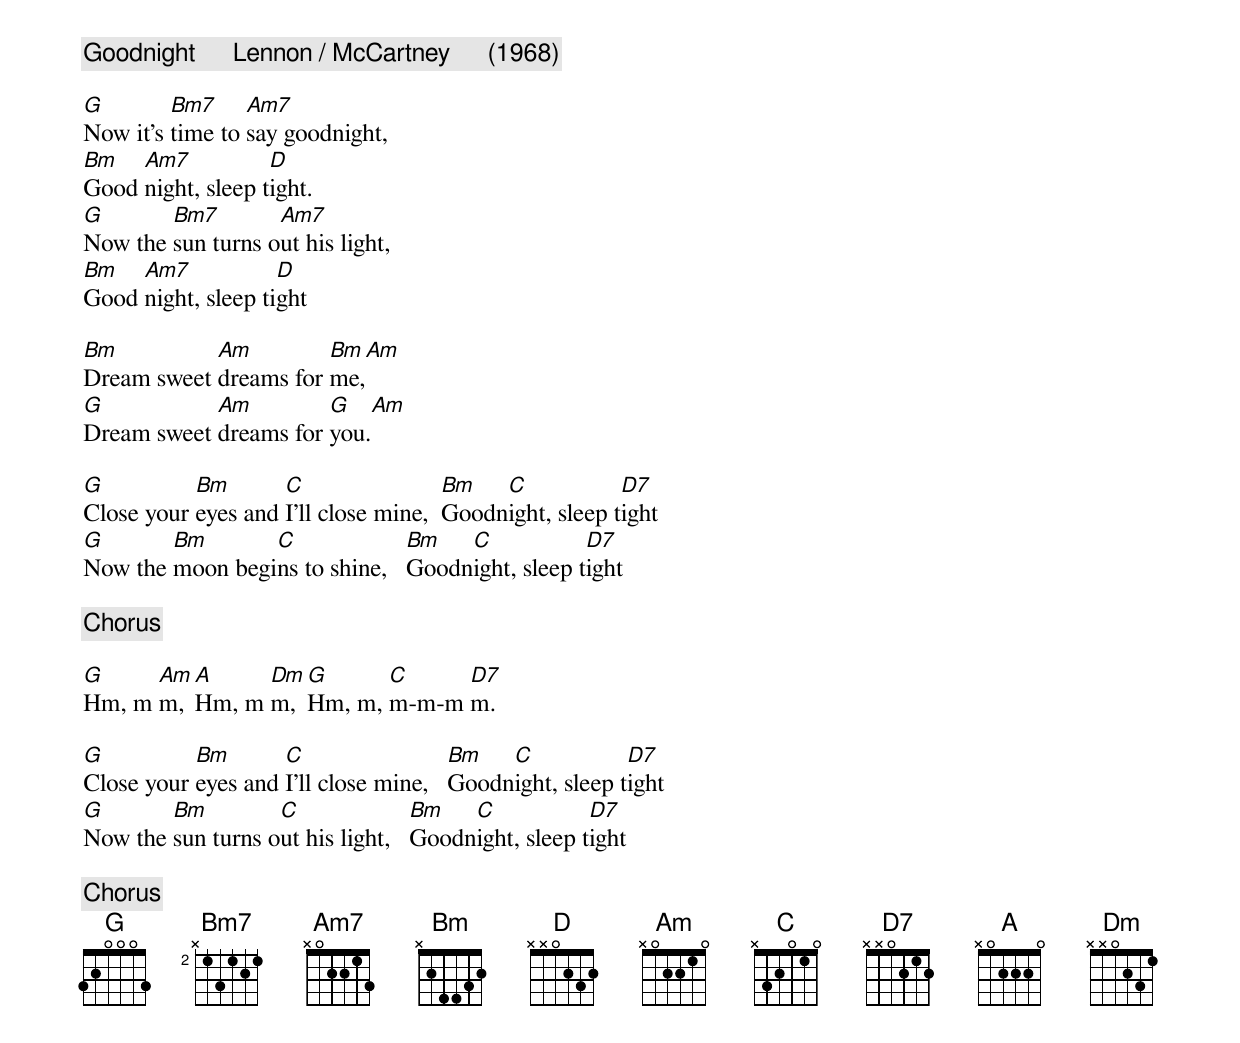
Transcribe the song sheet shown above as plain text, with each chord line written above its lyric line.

{Sent by Igor Travenec, travenec@savba.sk}

Goodnight      Lennon / McCartney      (1968)

G        Bm7     Am7
Now it's time to say goodnight,
Bm   Am7           D
Good night, sleep tight.
G       Bm7        Am7
Now the sun turns out his light,
Bm   Am7            D
Good night, sleep tight

Bm          Am         Bm   Am
Dream sweet dreams for me,
G           Am         G    Am
Dream sweet dreams for you.

G          Bm       C                 Bm   C            D7
Close your eyes and I'll close mine,  Goodnight, sleep tight
G       Bm       C              Bm   C            D7
Now the moon begins to shine,   Goodnight, sleep tight

{Chorus}

G     Am A     Dm G      C     D7
Hm, m m, Hm, m m, Hm, m, m-m-m m.

G          Bm       C                  Bm   C            D7
Close your eyes and I'll close mine,   Goodnight, sleep tight
G       Bm         C               Bm   C            D7
Now the sun turns out his light,   Goodnight, sleep tight

{Chorus}
